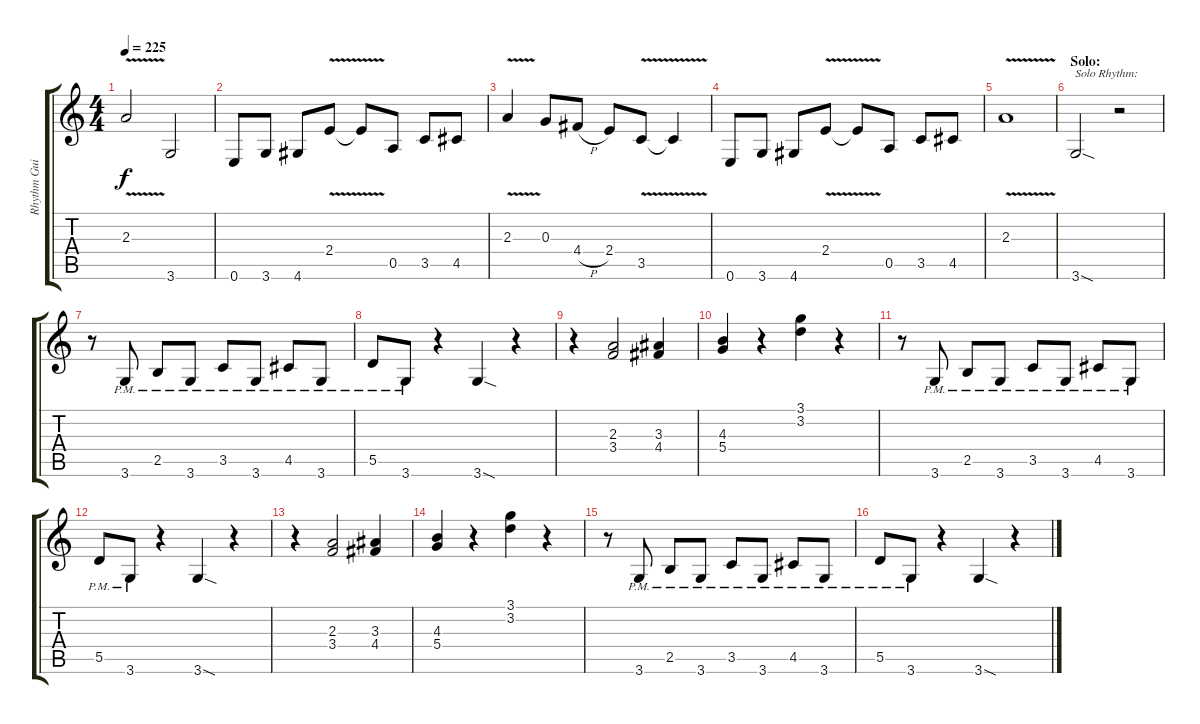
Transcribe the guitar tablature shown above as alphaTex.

\track ("Rhythm Guitar 1" "Rhythm Gui") {instrument distortionguitar}
\staff {score tabs}
\tuning (E4 B3 G3 D3 A2 E2) {hide}
\ts (4 4)
\tempo 225
\clef g2
\ks c
2.3{v}.2{dy f} 3.6.2 |
0.6.8 3.6.8 4.6.8 2.4{v}.8 2.4{t}.8 0.5.8 3.5.8 4.5.8 |
2.3{v}.4 0.3.8 4.4{h}.8 2.4.8 3.5{v}.8 3.5{t}.4 |
0.6.8 3.6.8 4.6.8 2.4{v}.8 2.4{t}.8 0.5.8 3.5.8 4.5.8 |
2.3{v}.1 |
\section ("" "Solo:")
3.6{sod}.2{txt "Solo Rhythm:"} r.2 |
r.8 3.6{pm}.8 2.5{pm}.8 3.6{pm}.8 3.5{pm}.8 3.6{pm}.8 4.5{pm}.8 3.6{pm}.8 |
5.5{pm}.8 3.6{pm}.8 r.4 3.6{sod}.4 r.4 |
r.4 (2.3 3.4).2 (3.3 4.4).4 |
(4.3 5.4).4 r.4 (3.1 3.2).4 r.4 |
r.8 3.6{pm}.8 2.5{pm}.8 3.6{pm}.8 3.5{pm}.8 3.6{pm}.8 4.5{pm}.8 3.6{pm}.8 |
5.5{pm}.8 3.6{pm}.8 r.4 3.6{sod}.4 r.4 |
r.4 (2.3 3.4).2 (3.3 4.4).4 |
(4.3 5.4).4 r.4 (3.1 3.2).4 r.4 |
r.8 3.6{pm}.8 2.5{pm}.8 3.6{pm}.8 3.5{pm}.8 3.6{pm}.8 4.5{pm}.8 3.6{pm}.8 |
5.5{pm}.8 3.6{pm}.8 r.4 3.6{sod}.4 r.4
